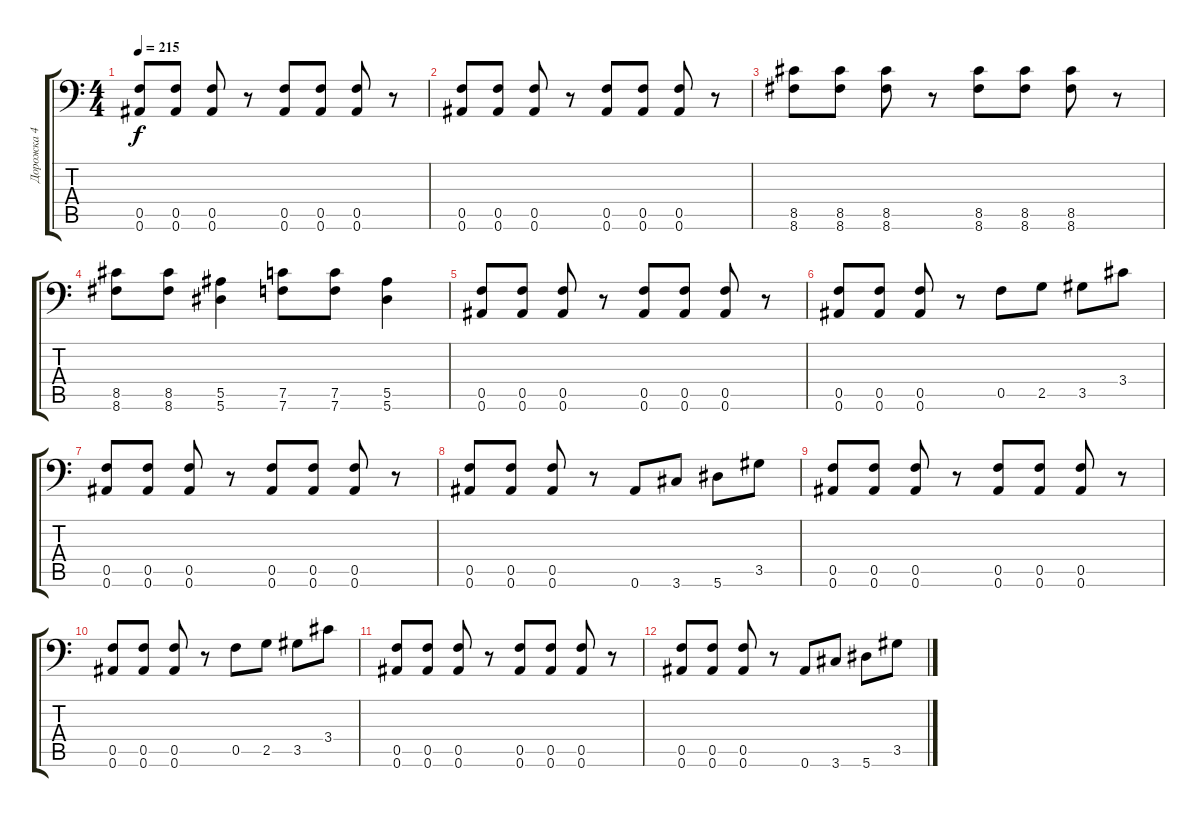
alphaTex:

\track ("Дорожка 4" "Дорожка 4") {instrument distortionguitar}
\staff {score tabs}
\tuning (C4 G3 Eb3 Bb2 F2 Bb1) {hide}
\ts (4 4)
\tempo 215
\clef f4
\ks c
(0.5 0.6).8{dy f} (0.5 0.6).8 (0.5 0.6).8 r.8 (0.5 0.6).8 (0.5 0.6).8 (0.5 0.6).8 r.8 |
(0.5 0.6).8 (0.5 0.6).8 (0.5 0.6).8 r.8 (0.5 0.6).8 (0.5 0.6).8 (0.5 0.6).8 r.8 |
(8.5 8.6).8 (8.5 8.6).8 (8.5 8.6).8 r.8 (8.5 8.6).8 (8.5 8.6).8 (8.5 8.6).8 r.8 |
(8.5 8.6).8 (8.5 8.6).8 (5.5 5.6).4 (7.5 7.6).8 (7.5 7.6).8 (5.5 5.6).4 |
(0.5 0.6).8 (0.5 0.6).8 (0.5 0.6).8 r.8 (0.5 0.6).8 (0.5 0.6).8 (0.5 0.6).8 r.8 |
(0.5 0.6).8 (0.5 0.6).8 (0.5 0.6).8 r.8 0.5.8 2.5.8 3.5.8 3.4.8 |
(0.5 0.6).8 (0.5 0.6).8 (0.5 0.6).8 r.8 (0.5 0.6).8 (0.5 0.6).8 (0.5 0.6).8 r.8 |
(0.5 0.6).8 (0.5 0.6).8 (0.5 0.6).8 r.8 0.6.8 3.6.8 5.6.8 3.5.8 |
(0.5 0.6).8 (0.5 0.6).8 (0.5 0.6).8 r.8 (0.5 0.6).8 (0.5 0.6).8 (0.5 0.6).8 r.8 |
(0.5 0.6).8 (0.5 0.6).8 (0.5 0.6).8 r.8 0.5.8 2.5.8 3.5.8 3.4.8 |
(0.5 0.6).8 (0.5 0.6).8 (0.5 0.6).8 r.8 (0.5 0.6).8 (0.5 0.6).8 (0.5 0.6).8 r.8 |
(0.5 0.6).8 (0.5 0.6).8 (0.5 0.6).8 r.8 0.6.8 3.6.8 5.6.8 3.5.8
